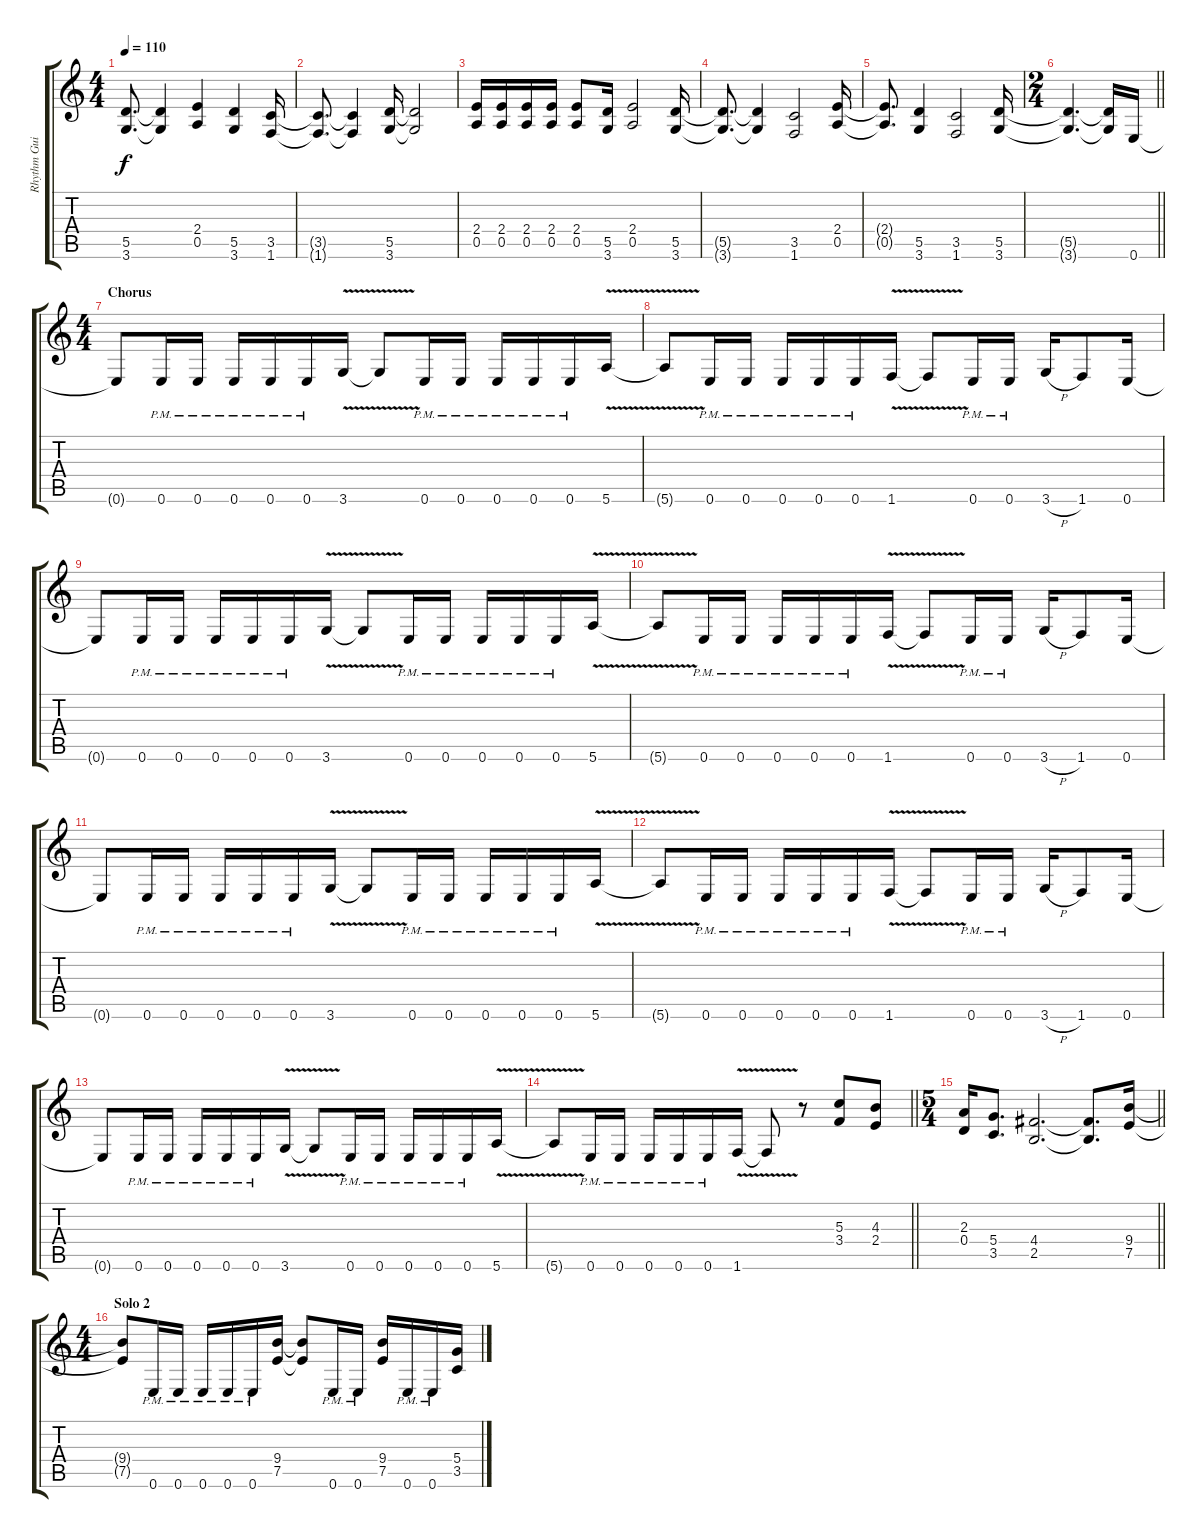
\track ("Rhythm Guitar" "Rhythm Gui") {instrument distortionguitar}
\staff {score tabs}
\tuning (E4 B3 G3 D3 A2 E2) {hide}
\ts (4 4)
\tempo 110
\clef g2
\ks c
(5.5{t} 3.6{t}).8{d dy f} (5.5{t} 3.6{t}).4 (2.4 0.5).4 (5.5 3.6).4 (3.5 1.6).16 |
(3.5{t} 1.6{t}).8{d} (3.5{t} 1.6{t}).4 (5.5 3.6).16 (5.5{t} 3.6{t}).2 |
(2.4 0.5).16 (2.4 0.5).16 (2.4 0.5).16 (2.4 0.5).16 (2.4 0.5).8 (5.5 3.6).16 (2.4 0.5).2 (5.5 3.6).16 |
(5.5{t} 3.6{t}).8{d} (5.5{t} 3.6{t}).4 (3.5 1.6).2 (2.4 0.5).16 |
(2.4{t} 0.5{t}).8{d} (5.5 3.6).4 (3.5 1.6).2 (5.5 3.6).16 |
\ts (2 4)
\barLineRight lightlight
(5.5{t} 3.6{t}).4{d} (5.5{t} 3.6{t}).16 0.6.16 |
\ts (4 4)
\section ("" "Chorus")
0.6{t}.8 0.6{pm}.16 0.6{pm}.16 0.6{pm}.16 0.6{pm}.16 0.6{pm}.16 3.6{v}.16 3.6{t}.8 0.6{pm}.16 0.6{pm}.16 0.6{pm}.16 0.6{pm}.16 0.6{pm}.16 5.6{v}.16 |
5.6{t}.8 0.6{pm}.16 0.6{pm}.16 0.6{pm}.16 0.6{pm}.16 0.6{pm}.16 1.6{v}.16 1.6{t}.8 0.6{pm}.16 0.6{pm}.16 3.6{h}.16 1.6.8 0.6.16 |
0.6{t}.8 0.6{pm}.16 0.6{pm}.16 0.6{pm}.16 0.6{pm}.16 0.6{pm}.16 3.6{v}.16 3.6{t}.8 0.6{pm}.16 0.6{pm}.16 0.6{pm}.16 0.6{pm}.16 0.6{pm}.16 5.6{v}.16 |
5.6{t}.8 0.6{pm}.16 0.6{pm}.16 0.6{pm}.16 0.6{pm}.16 0.6{pm}.16 1.6{v}.16 1.6{t}.8 0.6{pm}.16 0.6{pm}.16 3.6{h}.16 1.6.8 0.6.16 |
0.6{t}.8 0.6{pm}.16 0.6{pm}.16 0.6{pm}.16 0.6{pm}.16 0.6{pm}.16 3.6{v}.16 3.6{t}.8 0.6{pm}.16 0.6{pm}.16 0.6{pm}.16 0.6{pm}.16 0.6{pm}.16 5.6{v}.16 |
5.6{t}.8 0.6{pm}.16 0.6{pm}.16 0.6{pm}.16 0.6{pm}.16 0.6{pm}.16 1.6{v}.16 1.6{t}.8 0.6{pm}.16 0.6{pm}.16 3.6{h}.16 1.6.8 0.6.16 |
0.6{t}.8 0.6{pm}.16 0.6{pm}.16 0.6{pm}.16 0.6{pm}.16 0.6{pm}.16 3.6{v}.16 3.6{t}.8 0.6{pm}.16 0.6{pm}.16 0.6{pm}.16 0.6{pm}.16 0.6{pm}.16 5.6{v}.16 |
\barLineRight lightlight
5.6{t}.8 0.6{pm}.16 0.6{pm}.16 0.6{pm}.16 0.6{pm}.16 0.6{pm}.16 1.6{v}.16 1.6{t}.8 r.8 (5.3 3.4).8 (4.3 2.4).8 |
\ts (5 4)
\barLineRight lightlight
(2.3 0.4).16 (5.4 3.5).8{d} (4.4 2.5).2{d} (4.4{t} 2.5{t}).8{d} (9.4 7.5).16 |
\ts (4 4)
\section ("" "Solo 2")
(9.4{t} 7.5{t}).8 0.6{pm}.16 0.6{pm}.16 0.6{pm}.16 0.6{pm}.16 0.6{pm}.16 (9.4 7.5).16 (9.4{t} 7.5{t}).8 0.6{pm}.16 0.6{pm}.16 (9.4 7.5).16 0.6{pm}.16 0.6{pm}.16 (5.4 3.5).16
